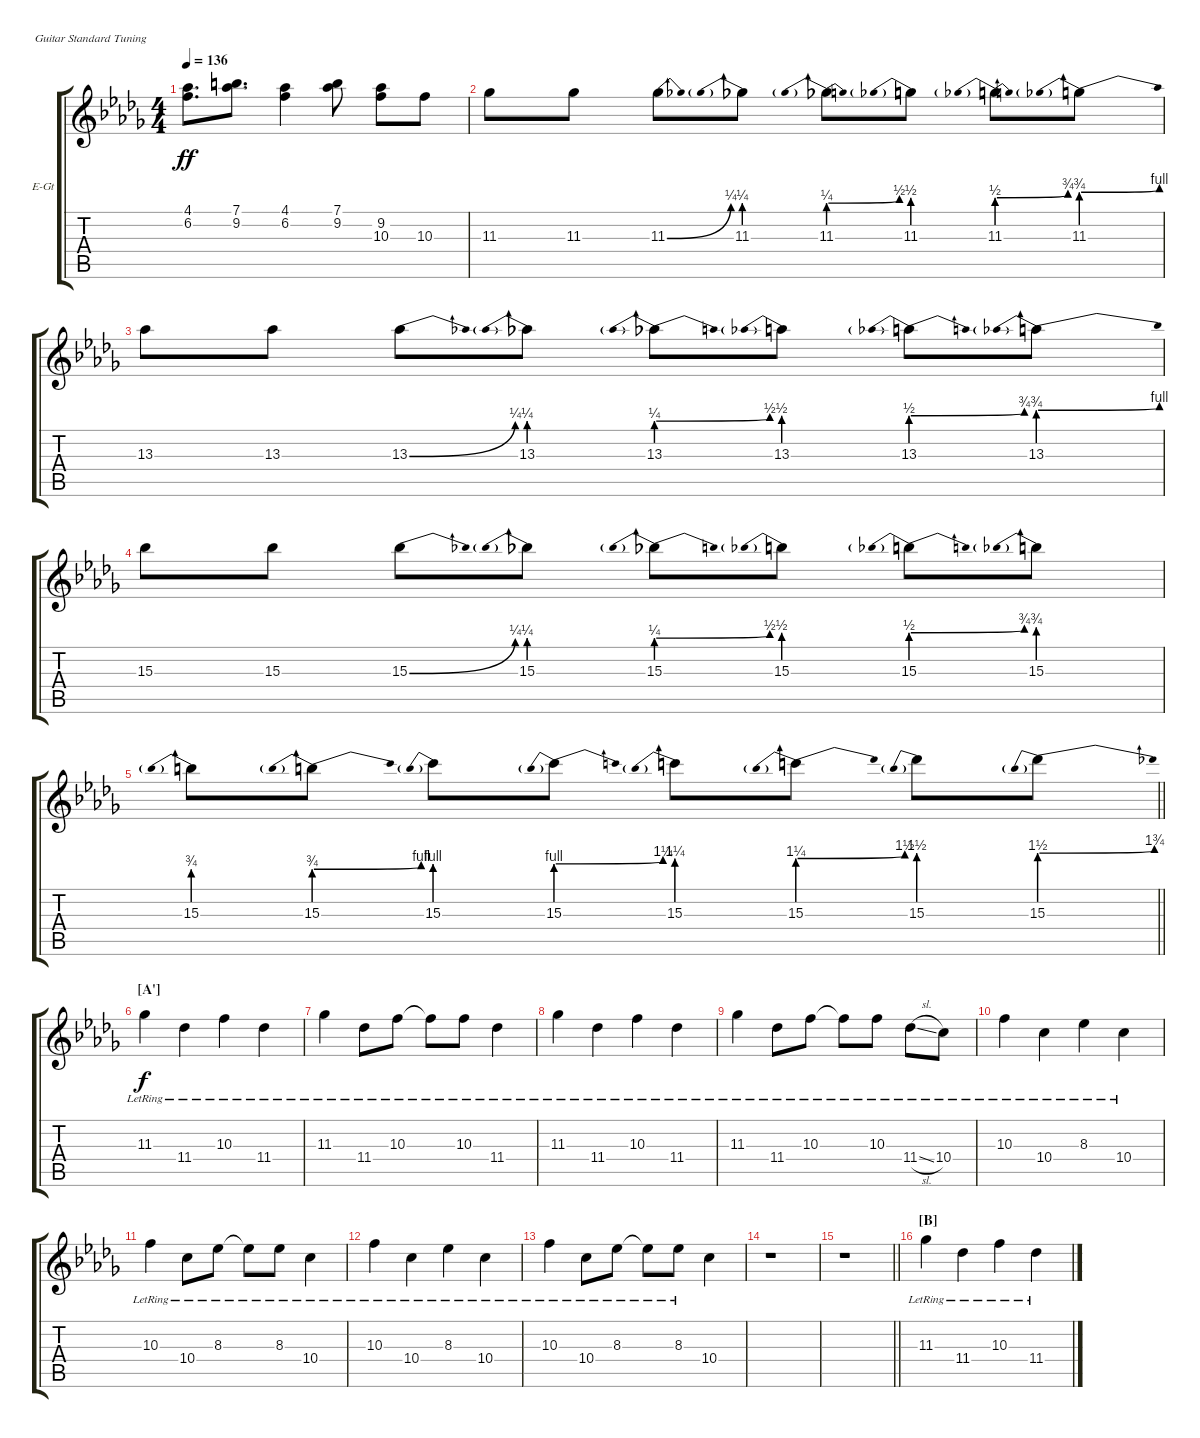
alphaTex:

\bracketExtendMode groupsimilarinstruments
\firstSystemTrackNameOrientation horizontal
\otherSystemsTrackNameOrientation horizontal
\track ("Albert Hammond Jr." "E-Gt") {instrument electricguitarclean}
\staff {score tabs}
\tuning (E4 B3 G3 D3 A2 E2)
\ts (4 4)
\tempo 136
\clef g2
\ks db
(4.1 6.2).8{d dy ff} (7.1 9.2).8{d} (4.1 6.2).4 (7.1 9.2).8 (9.2 10.3).8 10.3.8 |
11.3.8 11.3.8 11.3{be (bend 0 0 59.4 1)}.8 11.3{be (prebend 0 1 60 1)}.8 11.3{be (prebendbend 0 1 59.4 2)}.8 11.3{be (prebend 0 2 60 2)}.8 11.3{be (prebendbend 0 2 59.4 3)}.8 11.3{be (prebendbend 0 3 59.4 4)}.8 |
13.3.8 13.3.8 13.3{be (bend 0 0 59.4 1)}.8 13.3{be (prebend 0 1 60 1)}.8 13.3{be (prebendbend 0 1 59.4 2)}.8 13.3{be (prebend 0 2 60 2)}.8 13.3{be (prebendbend 0 2 59.4 3)}.8 13.3{be (prebendbend 0 3 59.4 4)}.8 |
15.3.8 15.3.8 15.3{be (bend 0 0 59.4 1)}.8 15.3{be (prebend 0 1 60 1)}.8 15.3{be (prebendbend 0 1 59.4 2)}.8 15.3{be (prebend 0 2 60 2)}.8 15.3{be (prebendbend 0 2 60 3)}.8 15.3{be (prebend 0 3 60 3)}.8 |
\barLineRight lightlight
15.3{be (prebend 0 3 60 3)}.8 15.3{be (prebendbend 0 3 60 4)}.8 15.3{be (prebend 0 4 60 4)}.8 15.3{be (prebendbend 0 4 59.4 5)}.8 15.3{be (prebend 0 5 60 5)}.8 15.3{be (prebendbend 0 5 59.4 6)}.8 15.3{be (prebend 0 6 60 6)}.8 15.3{be (prebendbend 0 6 60 7)}.8 |
\section ("A'" "")
11.3{lr}.4{dy f} 11.4{lr}.4 10.3{lr}.4 11.4{lr}.4 |
11.3{lr}.4 11.4{lr}.8 10.3{lr}.8 10.3{lr t}.8 10.3{lr}.8 11.4{lr}.4 |
11.3{lr}.4 11.4{lr}.4 10.3{lr}.4 11.4{lr}.4 |
11.3{lr}.4 11.4{lr}.8 10.3{lr}.8 10.3{lr t}.8 10.3{lr}.8 11.4{sl lr}.8 10.4{lr}.8 |
10.3{lr}.4 10.4{lr}.4 8.3{lr}.4 10.4{lr}.4 |
10.3{lr}.4 10.4{lr}.8 8.3{lr}.8 8.3{lr t}.8 8.3{lr}.8 10.4{lr}.4 |
10.3{lr}.4 10.4{lr}.4 8.3{lr}.4 10.4{lr}.4 |
10.3{lr}.4 10.4{lr}.8 8.3{lr}.8 8.3{lr t}.8 8.3{lr}.8 10.4.4 |
r.1 |
\barLineRight lightlight
r.1 |
\section ("B" "")
11.3{lr}.4 11.4{lr}.4 10.3{lr}.4 11.4{lr}.4
